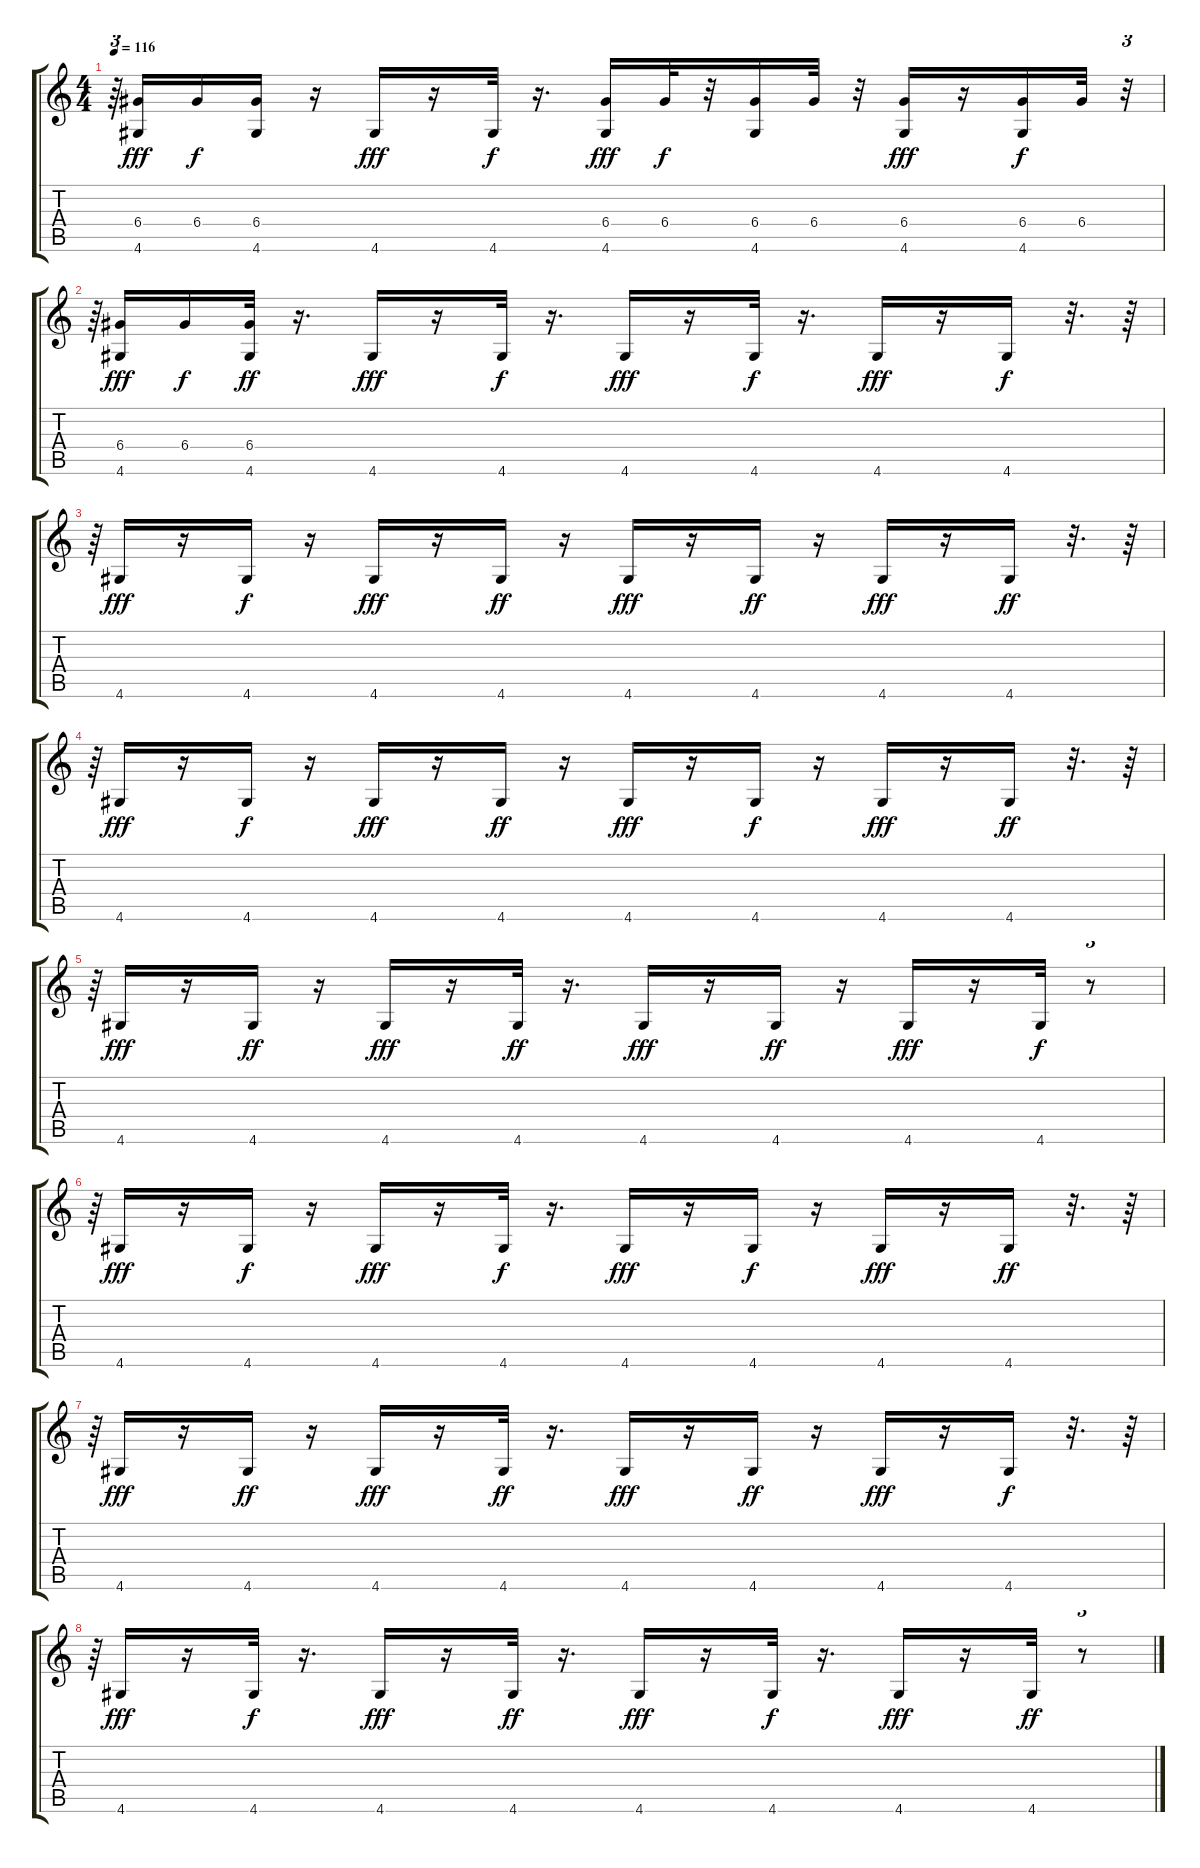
\track "" {instrument acousticguitarsteel}
\staff {score tabs}
\tuning (E4 B3 G3 D3 A2 E2) {hide}
\ts (4 4)
\tempo 116
\clef g2
\ks c
r.64{tu (3 2) dy f} (6.4 4.6).16{dy fff} 6.4.16{dy f} (6.4 4.6).16 r.16 4.6.16{dy fff} r.16 4.6.32{dy f} r.16{d} (6.4 4.6).16{dy fff} 6.4.32{dy f} r.32 (6.4 4.6).16 6.4.32 r.32 (6.4 4.6).16{dy fff} r.16 (6.4 4.6).16{dy f} 6.4.32 r.32{tu (3 2)} |
r.64{tu (3 2)} (6.4 4.6).16{dy fff} 6.4.16{dy f} (6.4 4.6).32{dy ff} r.16{d} 4.6.16{dy fff} r.16 4.6.32{dy f} r.16{d} 4.6.16{dy fff} r.16 4.6.32{dy f} r.16{d} 4.6.16{dy fff} r.16 4.6.16{dy f} r.32{d} r.64 |
r.64{tu (3 2)} 4.6.16{dy fff} r.16 4.6.16{dy f} r.16 4.6.16{dy fff} r.16 4.6.16{dy ff} r.16 4.6.16{dy fff} r.16 4.6.16{dy ff} r.16 4.6.16{dy fff} r.16 4.6.16{dy ff} r.32{d} r.64 |
r.64{tu (3 2)} 4.6.16{dy fff} r.16 4.6.16{dy f} r.16 4.6.16{dy fff} r.16 4.6.16{dy ff} r.16 4.6.16{dy fff} r.16 4.6.16{dy f} r.16 4.6.16{dy fff} r.16 4.6.16{dy ff} r.32{d} r.64 |
r.64{tu (3 2)} 4.6.16{dy fff} r.16 4.6.16{dy ff} r.16 4.6.16{dy fff} r.16 4.6.32{dy ff} r.16{d} 4.6.16{dy fff} r.16 4.6.16{dy ff} r.16 4.6.16{dy fff} r.16 4.6.32{dy f} r.8{tu (3 2)} |
r.64{tu (3 2)} 4.6.16{dy fff} r.16 4.6.16{dy f} r.16 4.6.16{dy fff} r.16 4.6.32{dy f} r.16{d} 4.6.16{dy fff} r.16 4.6.16{dy f} r.16 4.6.16{dy fff} r.16 4.6.16{dy ff} r.32{d} r.64 |
r.64{tu (3 2)} 4.6.16{dy fff} r.16 4.6.16{dy ff} r.16 4.6.16{dy fff} r.16 4.6.32{dy ff} r.16{d} 4.6.16{dy fff} r.16 4.6.16{dy ff} r.16 4.6.16{dy fff} r.16 4.6.16{dy f} r.32{d} r.64 |
r.64{tu (3 2)} 4.6.16{dy fff} r.16 4.6.32{dy f} r.16{d} 4.6.16{dy fff} r.16 4.6.32{dy ff} r.16{d} 4.6.16{dy fff} r.16 4.6.32{dy f} r.16{d} 4.6.16{dy fff} r.16 4.6.32{dy ff} r.8{tu (3 2)}
